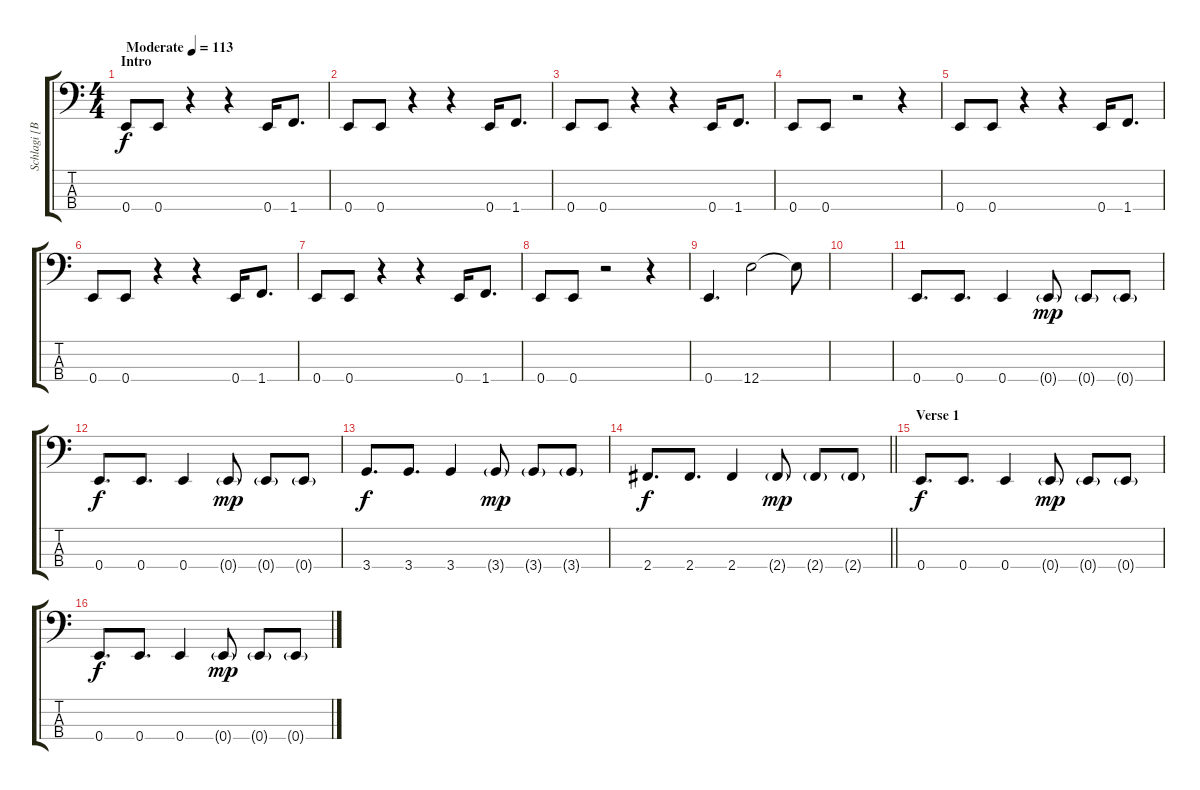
\track ("Schlagi [Bass]" "Schlagi [B") {instrument electricbasspick}
\staff {score tabs}
\tuning (G2 D2 A1 E1) {hide}
\ts (4 4)
\section ("" "Intro")
\tempo (113 "Moderate")
\clef f4
\ks c
0.4.8{dy f instrument electricbasspick} 0.4.8 r.4 r.4 0.4.16 1.4.8{d} |
0.4.8 0.4.8 r.4 r.4 0.4.16 1.4.8{d} |
0.4.8 0.4.8 r.4 r.4 0.4.16 1.4.8{d} |
0.4.8 0.4.8 r.2 r.4 |
0.4.8 0.4.8 r.4 r.4 0.4.16 1.4.8{d} |
0.4.8 0.4.8 r.4 r.4 0.4.16 1.4.8{d} |
0.4.8 0.4.8 r.4 r.4 0.4.16 1.4.8{d} |
0.4.8 0.4.8 r.2 r.4 |
0.4.4{d} 12.4.2 12.4{t}.8 |
|
0.4.8{d} 0.4.8{d} 0.4.4 0.4{g}.8{dy mp} 0.4{g}.8 0.4{g}.8 |
0.4.8{d dy f} 0.4.8{d} 0.4.4 0.4{g}.8{dy mp} 0.4{g}.8 0.4{g}.8 |
3.4.8{d dy f} 3.4.8{d} 3.4.4 3.4{g}.8{dy mp} 3.4{g}.8 3.4{g}.8 |
\barLineRight lightlight
2.4.8{d dy f} 2.4.8{d} 2.4.4 2.4{g}.8{dy mp} 2.4{g}.8 2.4{g}.8 |
\section ("" "Verse 1")
0.4.8{d dy f} 0.4.8{d} 0.4.4 0.4{g}.8{dy mp} 0.4{g}.8 0.4{g}.8 |
0.4.8{d dy f} 0.4.8{d} 0.4.4 0.4{g}.8{dy mp} 0.4{g}.8 0.4{g}.8
